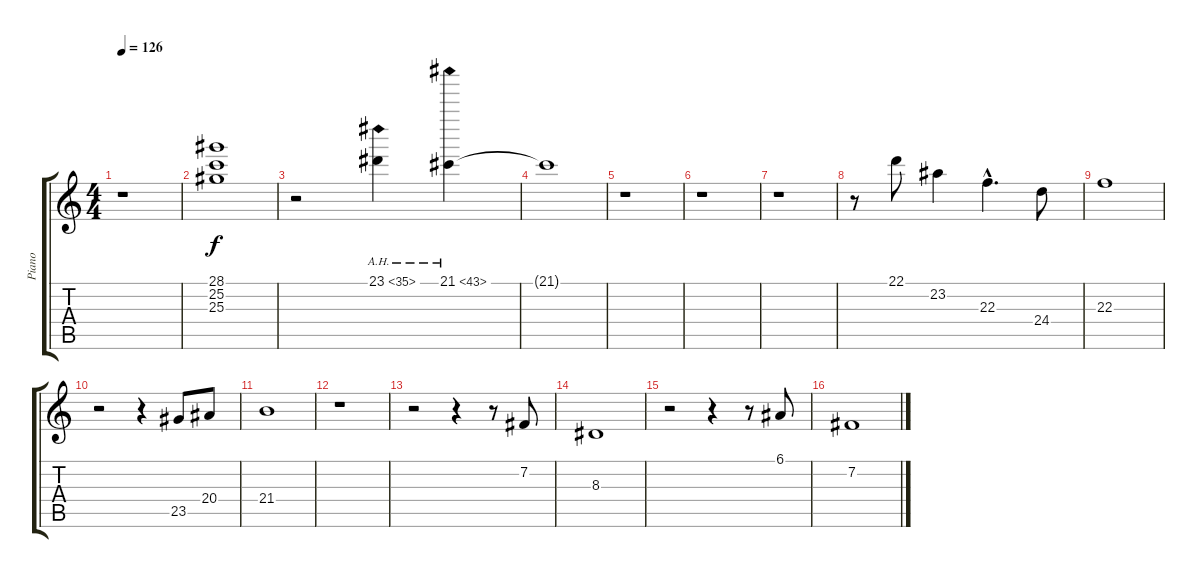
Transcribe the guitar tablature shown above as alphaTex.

\track ("Piano" "Piano") {instrument electricgrandpiano}
\staff {score tabs}
\tuning (E4 B3 G3 D3 A2 E2) {hide}
\ts (4 4)
\tempo 126
\clef g2
\ks c
r.1{dy f} |
(28.1 25.2 25.3).1 |
r.2 23.1{ah 12}.4 21.1{ah 22}.4 |
21.1{t}.1 |
r.1 |
r.1 |
r.1 |
r.8 22.1.8 23.2.4 22.3{hac}.4{d} 24.4.8 |
22.3.1 |
r.2 r.4 23.5.8 20.4.8 |
21.4.1 |
r.1 |
r.2 r.4 r.8 7.2.8 |
8.3.1 |
r.2 r.4 r.8 6.1.8 |
7.2.1
